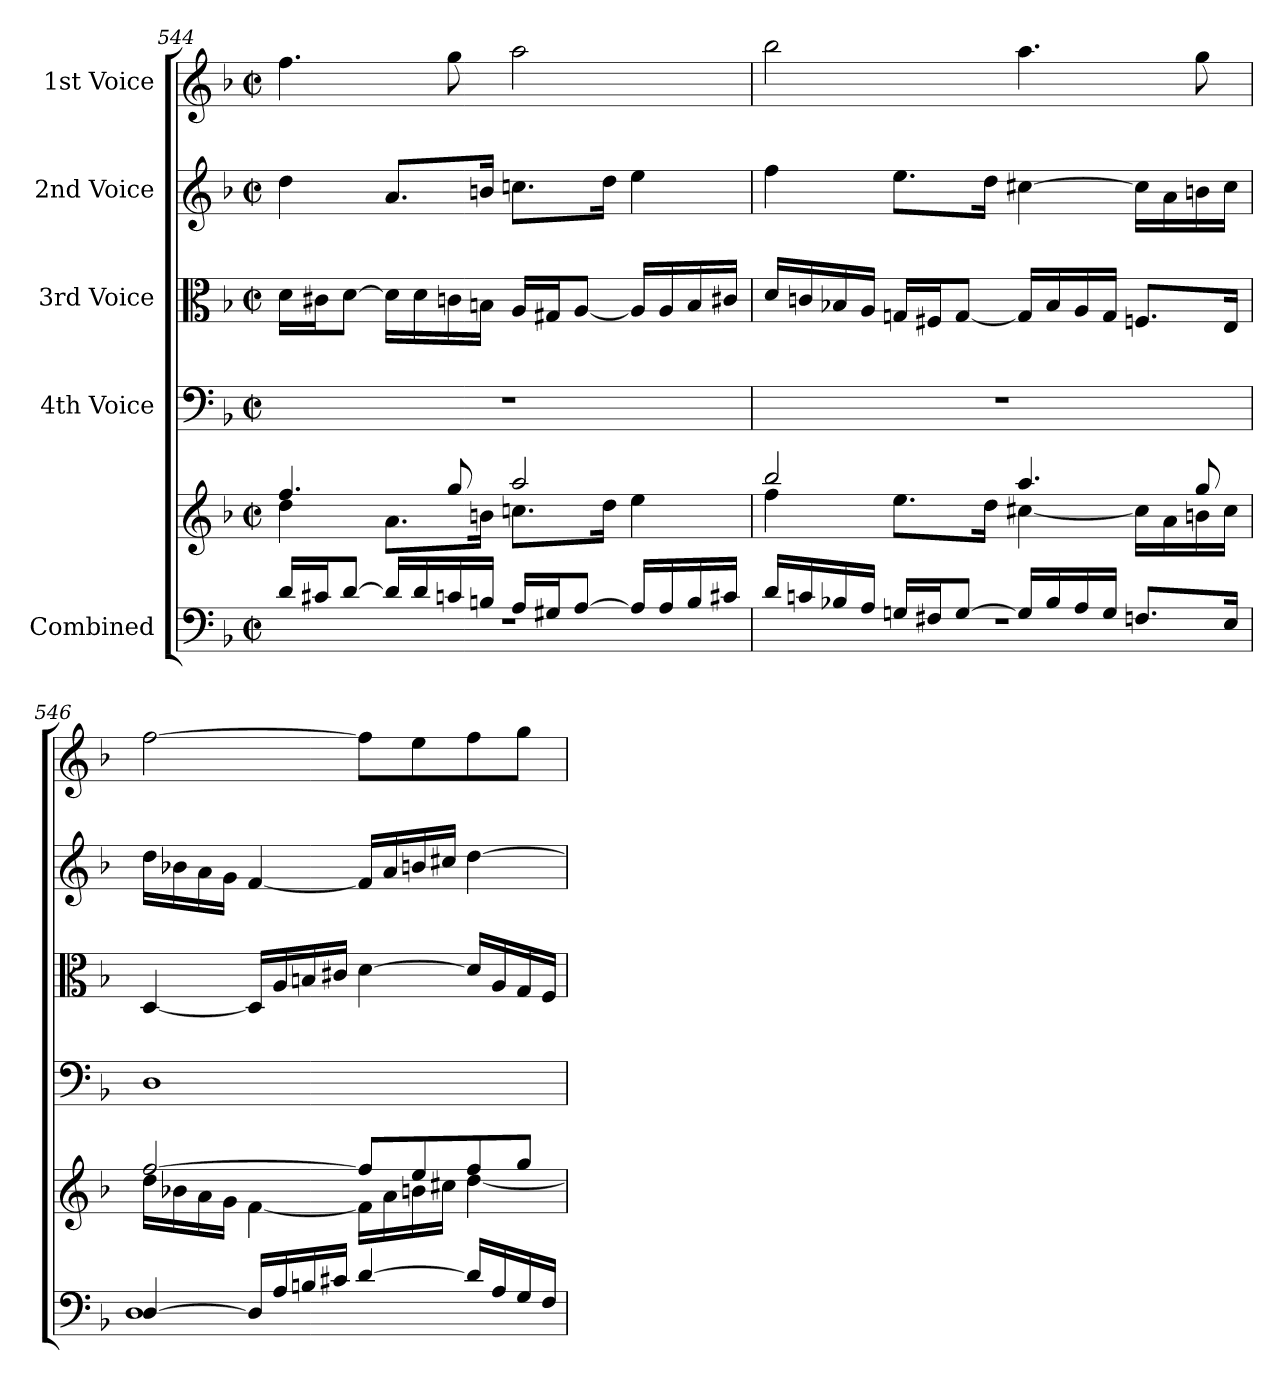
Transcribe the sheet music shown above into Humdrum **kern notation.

**kern	**kern	**kern	**kern	**kern	**kern
*part5	*part5	*part4	*part3	*part2	*part1
*staff6	*staff5	*staff4	*staff3	*staff2	*staff1
*I"Combined	*	*I"4th Voice	*I"3rd Voice	*I"2nd Voice	*I"1st Voice
*clefF4	*clefG2	*clefF4	*clefC3	*clefG2	*clefG2
*k[b-]	*k[b-]	*k[b-]	*k[b-]	*k[b-]	*k[b-]
*M2/2	*M2/2	*M2/2	*M2/2	*M2/2	*M2/2
*met(c|)	*met(c|)	*met(c|)	*met(c|)	*met(c|)	*met(c|)
=544	=544	=544	=544	=544	=544
*^	*^	*	*	*	*
16d/LL	1rF	4.ff/	4dd\	1r	16d\LL	4dd\	4.ff\
16c#X/J	.	.	.	.	16c#X\J	.	.
[8d/J	.	.	.	.	[8d\J	.	.
16d/LL]	.	.	8.a\L	.	16d\LL]	8.a/L	.
16d/	.	.	.	.	16d\	.	.
16cn/	.	8gg/	.	.	16cn\	.	8gg\
16Bn/JJ	.	.	16bn\Jk	.	16Bn\JJ	16bn/Jk	.
16A/LL	.	2aa/	8.ccn\L	.	16A/LL	8.ccn\L	2aa\
16G#X/J	.	.	.	.	16G#X/J	.	.
[8A/J	.	.	.	.	[8A/J	.	.
.	.	.	16dd\Jk	.	.	16dd\Jk	.
16A/LL]	.	.	4ee\	.	16A/LL]	4ee\	.
16A/	.	.	.	.	16A/	.	.
16B/	.	.	.	.	16B/	.	.
16c#X/JJ	.	.	.	.	16c#X/JJ	.	.
!!LO:LB:g=z
=545	=545	=545	=545	=545	=545	=545	=545
16d/LL	1rF	2bb-/	4ff\	1r	16d/LL	4ff\	2bb-\
16cn/	.	.	.	.	16cn/	.	.
16B-X/	.	.	.	.	16B-X/	.	.
16A/JJ	.	.	.	.	16A/JJ	.	.
16Gn/LL	.	.	8.ee\L	.	16Gn/LL	8.ee\L	.
16F#X/J	.	.	.	.	16F#X/J	.	.
[8G/J	.	.	.	.	[8G/J	.	.
.	.	.	16dd\Jk	.	.	16dd\Jk	.
16G/LL]	.	4.aa/	[4cc#X\	.	16G/LL]	[4cc#X\	4.aa\
16B-/	.	.	.	.	16B-/	.	.
16A/	.	.	.	.	16A/	.	.
16G/JJ	.	.	.	.	16G/JJ	.	.
8.Fn/L	.	.	16cc#\LL]	.	8.Fn/L	16cc#\LL]	.
.	.	.	16a\	.	.	16a\	.
.	.	8gg/	16bn\	.	.	16bn\	8gg\
16E/Jk	.	.	16cc#\JJ	.	16E/Jk	16cc#\JJ	.
=546	=546	=546	=546	=546	=546	=546	=546
[4D/	1D	[2ff/	16dd\LL	1D	[4D/	16dd\LL	[2ff\
.	.	.	16b-X\	.	.	16b-X\	.
.	.	.	16a\	.	.	16a\	.
.	.	.	16g\JJ	.	.	16g\JJ	.
16D/LL]	.	.	[4f\	.	16D/LL]	[4f/	.
16A/	.	.	.	.	16A/	.	.
16Bn/	.	.	.	.	16Bn/	.	.
16c#X/JJ	.	.	.	.	16c#X/JJ	.	.
[4d/	.	8ff/L]	16f\LL]	.	[4d\	16f/LL]	8ff\L]
.	.	.	16a\	.	.	16a/	.
.	.	8ee/	16bn\	.	.	16bn/	8ee\
.	.	.	16cc#X\JJ	.	.	16cc#X/JJ	.
16d/LL]	.	8ff/	[4dd\	.	16d/LL]	[4dd\	8ff\
16A/	.	.	.	.	16A/	.	.
16G/	.	8gg/J	.	.	16G/	.	8gg\J
16F/JJ	.	.	.	.	16F/JJ	.	.
*v	*v	*	*	*	*	*	*
*	*v	*v	*	*	*	*
=	=	=	=	=	=
*-	*-	*-	*-	*-	*-
